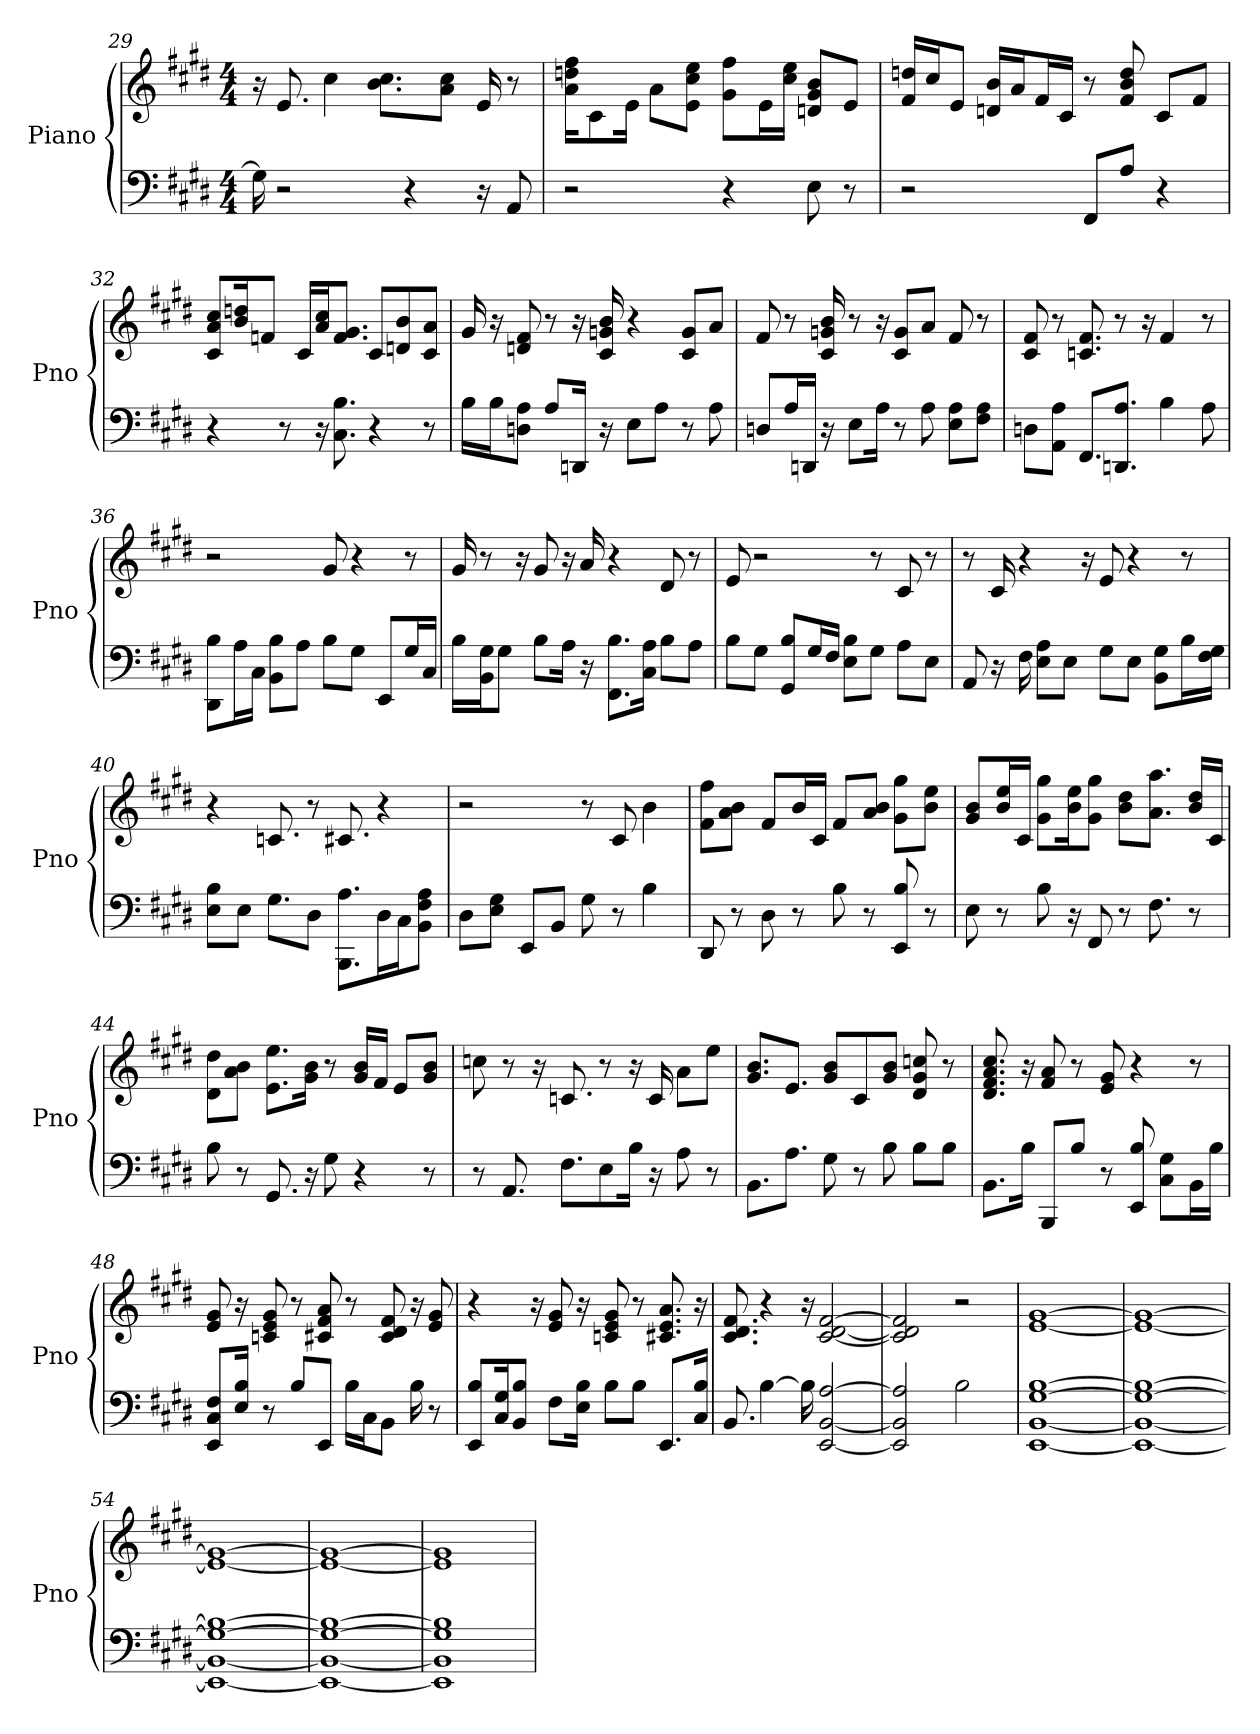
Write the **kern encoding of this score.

**kern	**kern
*part1	*part1
*staff2	*staff1
*I"Piano	*
*I'Pno	*
*clefF4	*clefG2
*k[f#c#g#d#]	*k[f#c#g#d#]
*E:	*E:
*M4/4	*M4/4
=29	=29
16G#]	16r
2r	8.e
.	4cc#
.	8.cc#\ 8.b\L
4r	.
.	8cc#\ 8a\J
16r	16e
8AA	8r
=30	=30
2r	16ff#\ 16a\ 16dd\KL
.	8c#\
.	16e\Jk
.	8a\L
.	8e\ 8cc#\ 8ee\J
4r	8ff#\ 8g#\L
.	16e\L
.	16cc#\ 16ee\JJ
8E	8b/ 8d/ 8g#/L
8r	8e/J
=31	=31
2r	16f#/ 16dd/LL
.	16cc#/J
.	8e/J
.	16b/ 16d/LL
.	16a/J
.	16f#/L
.	16c#/JJ
8FF#/L	8r
8A/J	8dd 8f# 8b
4r	8c#/L
.	8f#/J
=32	=32
4r	8cc#/ 8a/ 8c#/L
.	16dd/ 16b/K
.	8f/J
8r	.
.	16c#/KL
16r	16cc#/ 16a/K
8.C# 8.B	8.g#/ 8.f/J
4r	8c#/L
.	8b/ 8d/
8r	8a/ 8c#/J
=33	=33
16B\LL	16g#
16B\J	16r
8D\ 8A\J	8d 8f#
8A/L	8r
16DD/Jk	16r
16r	16b 16c# 16g
8E\L	4r
8A\J	.
8r	8g/ 8c#/L
8A	8a/J
=34	=34
8D/L	8f#
16A/L	8r
16DD/JJ	.
16r	16b 16c# 16g
8E\L	8r
16A\Jk	16r
8r	8g/ 8c#/L
8A	8a/J
8E\ 8A\L	8f#
8F#\ 8A\J	8r
=35	=35
8D\L	8c# 8f#
8AA\ 8A\J	8r
8.FF#/L	8.f# 8.c
8.DD/ 8.A/J	8r
.	16r
4B	4f#
8A	8r
=36	=36
8B\ 8DD#\L	2r
16A\L	.
16C#\JJ	.
8B\ 8BB\L	.
8A\J	.
8B\L	8g#
8G#\J	4r
8EE/L	.
16G#/L	8r
16C#/JJ	.
=37	=37
16B\LL	16g#
16BB\ 16G#\J	8r
8G#\J	.
.	16r
8B\L	8g#
16A\Jk	16r
16r	16a
8.B\ 8.FF#\L	4r
16A\ 16C#\Jk	.
8B\L	8d#
8A\J	8r
=38	=38
8B\L	8e
8G#\J	2r
8GG#/ 8B/L	.
16G#/L	.
16F#/JJ	.
8B\ 8E\L	.
8G#\J	8r
8A\L	8c#
8E\J	8r
=39	=39
8AA	8r
16r	16c#
16F#	4r
8A\ 8E\L	.
8E\J	.
.	16r
8G#\L	8e
8E\J	4r
8BB\ 8G#\L	.
16B\L	8r
16F#\ 16G#\JJ	.
=40	=40
8B\ 8E\L	4r
8E\J	.
8.G#\L	8.c
8D#\J	8r
8.A\ 8.BBB\L	8.c#
16D#\L	4r
16C#\J	.
8BB\ 8A\ 8F#\J	.
=41	=41
8D#\L	2r
8G#\ 8E\J	.
8EE/L	.
8BB/J	.
8G#	8r
8r	8c#
4B	4b
=42	=42
8DD#	8ff#\ 8f#\L
8r	8a\ 8b\J
8D#	8f#/L
8r	16b/L
.	16c#/JJ
8B	8f#/L
8r	8a/ 8b/J
8B 8EE	8gg#\ 8g#\L
8r	8ee\ 8b\J
=43	=43
8E	8b/ 8g#/L
8r	16ee/ 16b/L
.	16c#/JJ
8B	8gg#\ 8g#\L
16r	16ee\ 16b\K
8FF#	8g#\ 8gg#\J
8r	8dd#\ 8b\L
8.F#	8.aa\ 8.a\J
8r	16b/ 16dd#/LL
.	16c#/JJ
=44	=44
8B	8dd#\ 8d#\L
8r	8b\ 8a\J
8.GG#	8.ee\ 8.e\L
16r	16g#\ 16b\Jk
8G#	8r
4r	16g#/ 16b/LL
.	16f#/JJ
.	8e/L
8r	8b/ 8g#/J
=45	=45
8r	8cc
8.AA	8r
.	16r
8.F#\L	8.c
8E\	8r
16B\Jk	16r
16r	16c
8A	8a\L
8r	8ee\J
=46	=46
8.BB\L	8.b/ 8.g#/L
8.A\J	8.e/J
8G#	8g#/ 8b/L
8r	8c#/
8B	8b/ 8g#/J
8B\L	8cc 8d# 8g#
8B\J	8r
=47	=47
8.BB\L	8.cc# 8.d# 8.a 8.f#
16B\Jk	16r
8BBB/L	8a 8f#
8B/J	8r
8r	8e 8g#
8B 8EE	4r
8C#\ 8G#\L	.
16BB\L	8r
16B\JJ	.
=48	=48
8EE/ 8C#/ 8F#/L	8g# 8e
16E/ 16B/Jk	16r
8r	8g# 8c 8e
8B/L	8r
8EE/J	8a 8f# 8c#
16B\KL	8r
16C#\K	.
8BB\J	8f# 8d# 8c#
16B	16r
8r	8g# 8e
=49	=49
8EE/ 8B/L	4r
16G#/ 16C#/K	.
8BB/ 8B/J	.
.	16r
8F#\L	8g# 8e
16B\ 16E\Jk	16r
8B\L	8g# 8e 8c
8B\J	8r
8.EE/L	8.a 8.e 8.c#
16B/ 16C#/Jk	16r
=50	=50
8.BB	8.f# 8.d# 8.c#
[4B	4r
16B]	16r
[2EE [2BB [2A	[2f# [2c# [2d#
=51	=51
2EE] 2BB] 2A]	2f#] 2c#] 2d#]
2B	2r
=52	=52
[1BB [1G# [1EE [1B	[1g# [1e
=53	=53
1BB_ 1G#_ 1EE_ 1B_	1g#_ 1e_
=54	=54
1BB_ 1G#_ 1EE_ 1B_	1g#_ 1e_
=55	=55
1BB_ 1G#_ 1EE_ 1B_	1g#_ 1e_
=56	=56
1BB] 1G#] 1EE] 1B]	1g#] 1e]
=	=
*-	*-
